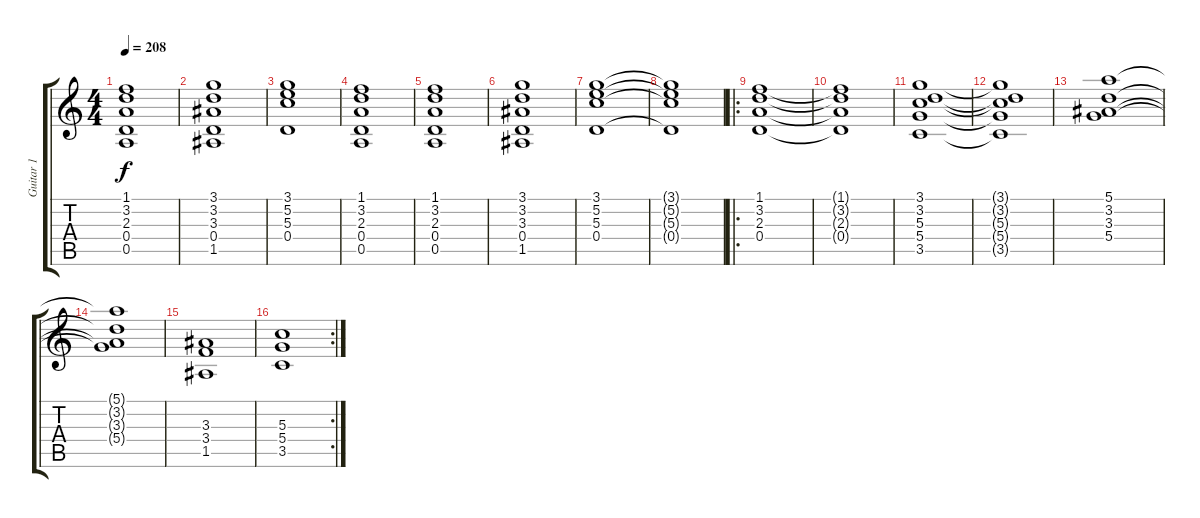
\track ("Guitar 1" "Guitar 1") {instrument distortionguitar}
\staff {score tabs}
\tuning (E4 B3 G3 D3 A2 E2) {hide}
\ts (4 4)
\tempo 208
\clef g2
\ks c
(1.1 3.2 2.3 0.4 0.5).1{dy f} |
(3.1 3.2 3.3 0.4 1.5).1 |
(3.1 5.2 5.3 0.4).1 |
(1.1 3.2 2.3 0.4 0.5).1 |
(1.1 3.2 2.3 0.4 0.5).1 |
(3.1 3.2 3.3 0.4 1.5).1 |
(3.1 5.2 5.3 0.4).1 |
(3.1{t} 5.2{t} 5.3{t} 0.4{t}).1 |
\ro
(1.1 3.2 2.3 0.4).1 |
(1.1{t} 3.2{t} 2.3{t} 0.4{t}).1 |
(3.1 3.2 5.3 5.4 3.5).1 |
(3.1{t} 3.2{t} 5.3{t} 5.4{t} 3.5{t}).1 |
(5.1 3.2 3.3 5.4).1 |
(5.1{t} 3.2{t} 3.3{t} 5.4{t}).1 |
(3.3 3.4 1.5).1 |
\rc 2
(5.3 5.4 3.5).1
